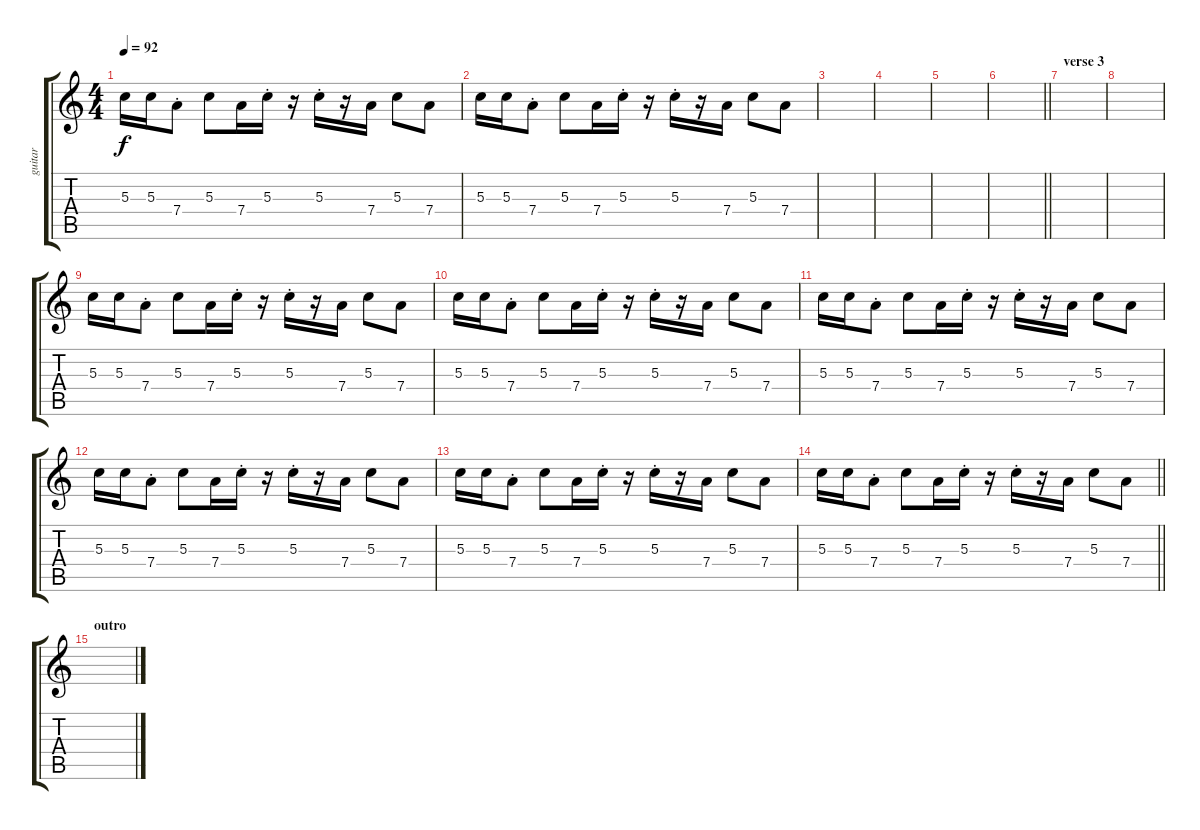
\track ("guitar" "guitar") {instrument electricguitarjazz}
\staff {score tabs}
\tuning (E4 B3 G3 D3 A2 E2) {hide}
\ts (4 4)
\tempo 92
\clef g2
\ks c
5.3.16{dy f} 5.3.16 7.4{st}.8 5.3.8 7.4.16 5.3{st}.16 r.16 5.3{st}.16 r.16 7.4.16 5.3.8 7.4.8 |
5.3.16 5.3.16 7.4{st}.8 5.3.8 7.4.16 5.3{st}.16 r.16 5.3{st}.16 r.16 7.4.16 5.3.8 7.4.8 |
|
|
|
\barLineRight lightlight
|
\section ("" "verse 3")
|
|
5.3.16 5.3.16 7.4{st}.8 5.3.8 7.4.16 5.3{st}.16 r.16 5.3{st}.16 r.16 7.4.16 5.3.8 7.4.8 |
5.3.16 5.3.16 7.4{st}.8 5.3.8 7.4.16 5.3{st}.16 r.16 5.3{st}.16 r.16 7.4.16 5.3.8 7.4.8 |
5.3.16 5.3.16 7.4{st}.8 5.3.8 7.4.16 5.3{st}.16 r.16 5.3{st}.16 r.16 7.4.16 5.3.8 7.4.8 |
5.3.16 5.3.16 7.4{st}.8 5.3.8 7.4.16 5.3{st}.16 r.16 5.3{st}.16 r.16 7.4.16 5.3.8 7.4.8 |
5.3.16 5.3.16 7.4{st}.8 5.3.8 7.4.16 5.3{st}.16 r.16 5.3{st}.16 r.16 7.4.16 5.3.8 7.4.8 |
\barLineRight lightlight
5.3.16 5.3.16 7.4{st}.8 5.3.8 7.4.16 5.3{st}.16 r.16 5.3{st}.16 r.16 7.4.16 5.3.8 7.4.8 |
\section ("" "outro")
